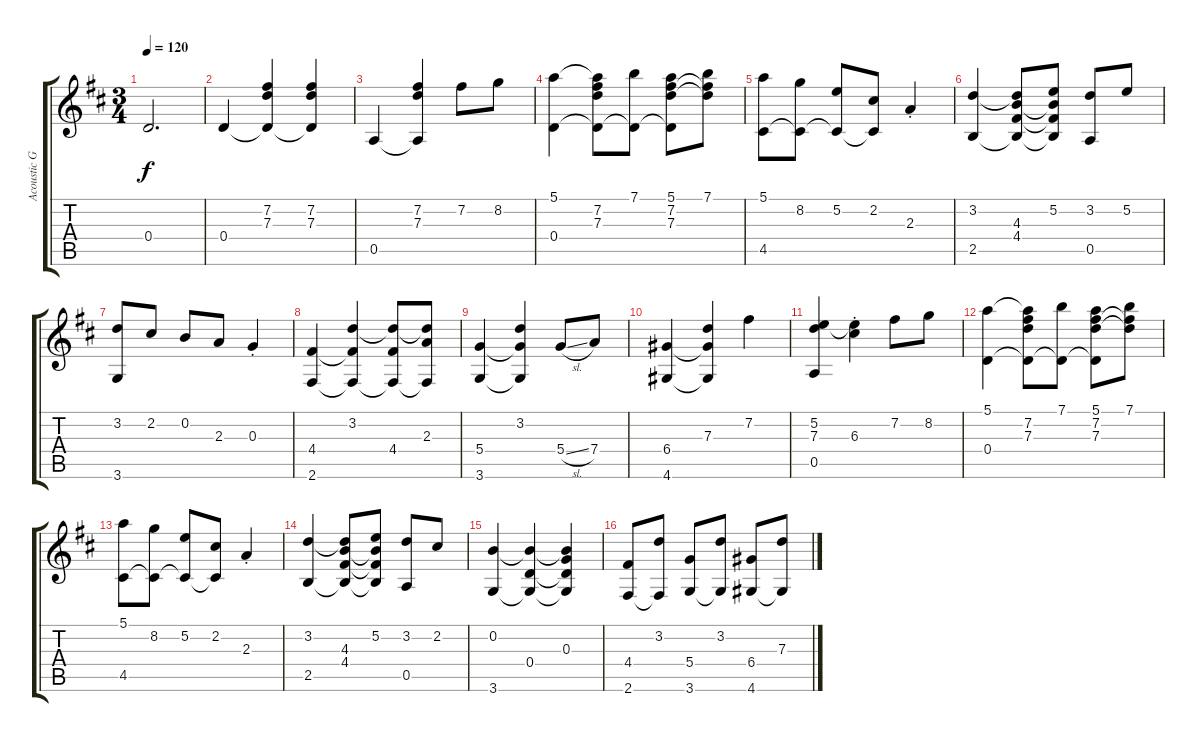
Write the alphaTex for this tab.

\track ("Acoustic Guitar" "Acoustic G") {instrument acousticguitarnylon}
\staff {score tabs}
\tuning (E4 B3 G3 D3 A2 E2) {hide}
\ts (3 4)
\tempo 120
\clef g2
\ks d
0.4.2{d dy f} |
0.4.4 (7.2 7.3 0.4{t}).4 (7.2 7.3 0.4{t}).4 |
0.5.4 (7.2 7.3 0.5{t}).4 7.2.8 8.2.8 |
(5.1 0.4).4 (5.1{t} 7.2 7.3 0.4{t}).8 (7.1 0.4{t}).8 (5.1 7.2 7.3 0.4{t}).8 (7.1 7.2{t} 7.3{t}).8 |
(5.1 4.5).8 (8.2 4.5{t}).8 (5.2 4.5{t}).8 (2.2 4.5{t}).8 2.3{st}.4 |
(3.2 2.5).4 (3.2{t} 4.3 4.4 2.5{t}).8 (5.2 4.3{t} 4.4{t} 2.5{t}).8 (3.2 0.5).8 5.2.8 |
(3.2 3.6).8 2.2.8 0.2.8 2.3.8 0.3{st}.4 |
(4.4 2.6).4 (3.2 4.4{t} 2.6{t}).4 (3.2{t} 4.4 2.6{t}).8 (3.2{t} 2.3 2.6{t}).8 |
(5.4 3.6).4 (3.2 5.4{t} 3.6{t}).4 5.4{sl}.8 7.4.8 |
(6.4 4.6).4 (7.3 6.4{t} 4.6{t}).4 7.2.4 |
(5.2 7.3 0.5).4 (5.2{t} 6.3{st}).4 7.2.8 8.2.8 |
(5.1 0.4).4 (5.1{t} 7.2 7.3 0.4{t}).8 (7.1 0.4{t}).8 (5.1 7.2 7.3 0.4{t}).8 (7.1 7.2{t} 7.3{t}).8 |
(5.1 4.5).8 (8.2 4.5{t}).8 (5.2 4.5{t}).8 (2.2 4.5{t}).8 2.3{st}.4 |
(3.2 2.5).4 (3.2{t} 4.3 4.4 2.5{t}).8 (5.2 4.3{t} 4.4{t} 2.5{t}).8 (3.2 0.5).8 2.2.8 |
(0.2 3.6).4 (0.2{t} 0.4 3.6{t}).4 (0.2{t} 0.3 0.4{t} 3.6{t}).4 |
(4.4 2.6).8 (3.2 2.6{t}).8 (5.4 3.6).8 (3.2 3.6{t}).8 (6.4 4.6).8 (7.3 4.6{t}).8
